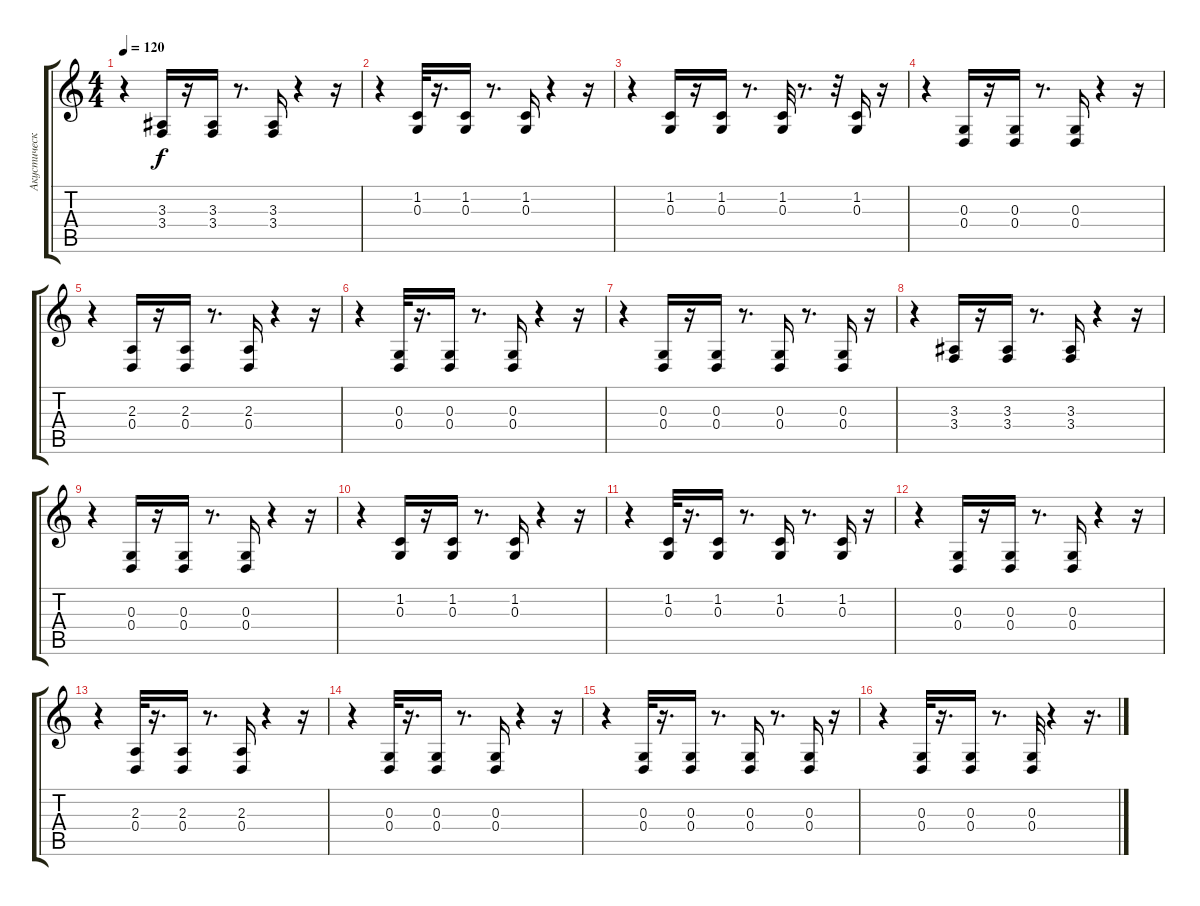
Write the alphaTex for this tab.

\track ("Акустический Гранд Роял" "Акустическ") {instrument acousticgrandpiano}
\staff {score tabs}
\tuning (E4 B3 G3 D3 A2 E2) {hide}
\ts (4 4)
\tempo 120
\clef g2
\ks c
r.4{dy f} (3.3 3.4).16 r.16 (3.3 3.4).16 r.8{d} (3.3 3.4).16 r.4 r.16 |
r.4 (1.2 0.3).32 r.16{d} (1.2 0.3).16 r.8{d} (1.2 0.3).16 r.4 r.16 |
r.4 (1.2 0.3).16 r.16 (1.2 0.3).16 r.8{d} (1.2 0.3).32 r.8{d} r.32 (1.2 0.3).16 r.16 |
r.4 (0.3 0.4).16 r.16 (0.3 0.4).16 r.8{d} (0.3 0.4).16 r.4 r.16 |
r.4 (2.3 0.4).16 r.16 (2.3 0.4).16 r.8{d} (2.3 0.4).16 r.4 r.16 |
r.4 (0.3 0.4).32 r.16{d} (0.3 0.4).16 r.8{d} (0.3 0.4).16 r.4 r.16 |
r.4 (0.3 0.4).16 r.16 (0.3 0.4).16 r.8{d} (0.3 0.4).16 r.8{d} (0.3 0.4).16 r.16 |
r.4 (3.3 3.4).16 r.16 (3.3 3.4).16 r.8{d} (3.3 3.4).16 r.4 r.16 |
r.4 (0.3 0.4).16 r.16 (0.3 0.4).16 r.8{d} (0.3 0.4).16 r.4 r.16 |
r.4 (1.2 0.3).16 r.16 (1.2 0.3).16 r.8{d} (1.2 0.3).16 r.4 r.16 |
r.4 (1.2 0.3).32 r.16{d} (1.2 0.3).16 r.8{d} (1.2 0.3).16 r.8{d} (1.2 0.3).16 r.16 |
r.4 (0.3 0.4).16 r.16 (0.3 0.4).16 r.8{d} (0.3 0.4).16 r.4 r.16 |
r.4 (2.3 0.4).32 r.16{d} (2.3 0.4).16 r.8{d} (2.3 0.4).16 r.4 r.16 |
r.4 (0.3 0.4).32 r.16{d} (0.3 0.4).16 r.8{d} (0.3 0.4).16 r.4 r.16 |
r.4 (0.3 0.4).32 r.16{d} (0.3 0.4).16 r.8{d} (0.3 0.4).16 r.8{d} (0.3 0.4).16 r.16 |
r.4 (0.3 0.4).32 r.16{d} (0.3 0.4).16 r.8{d} (0.3 0.4).32 r.4 r.16{d}
